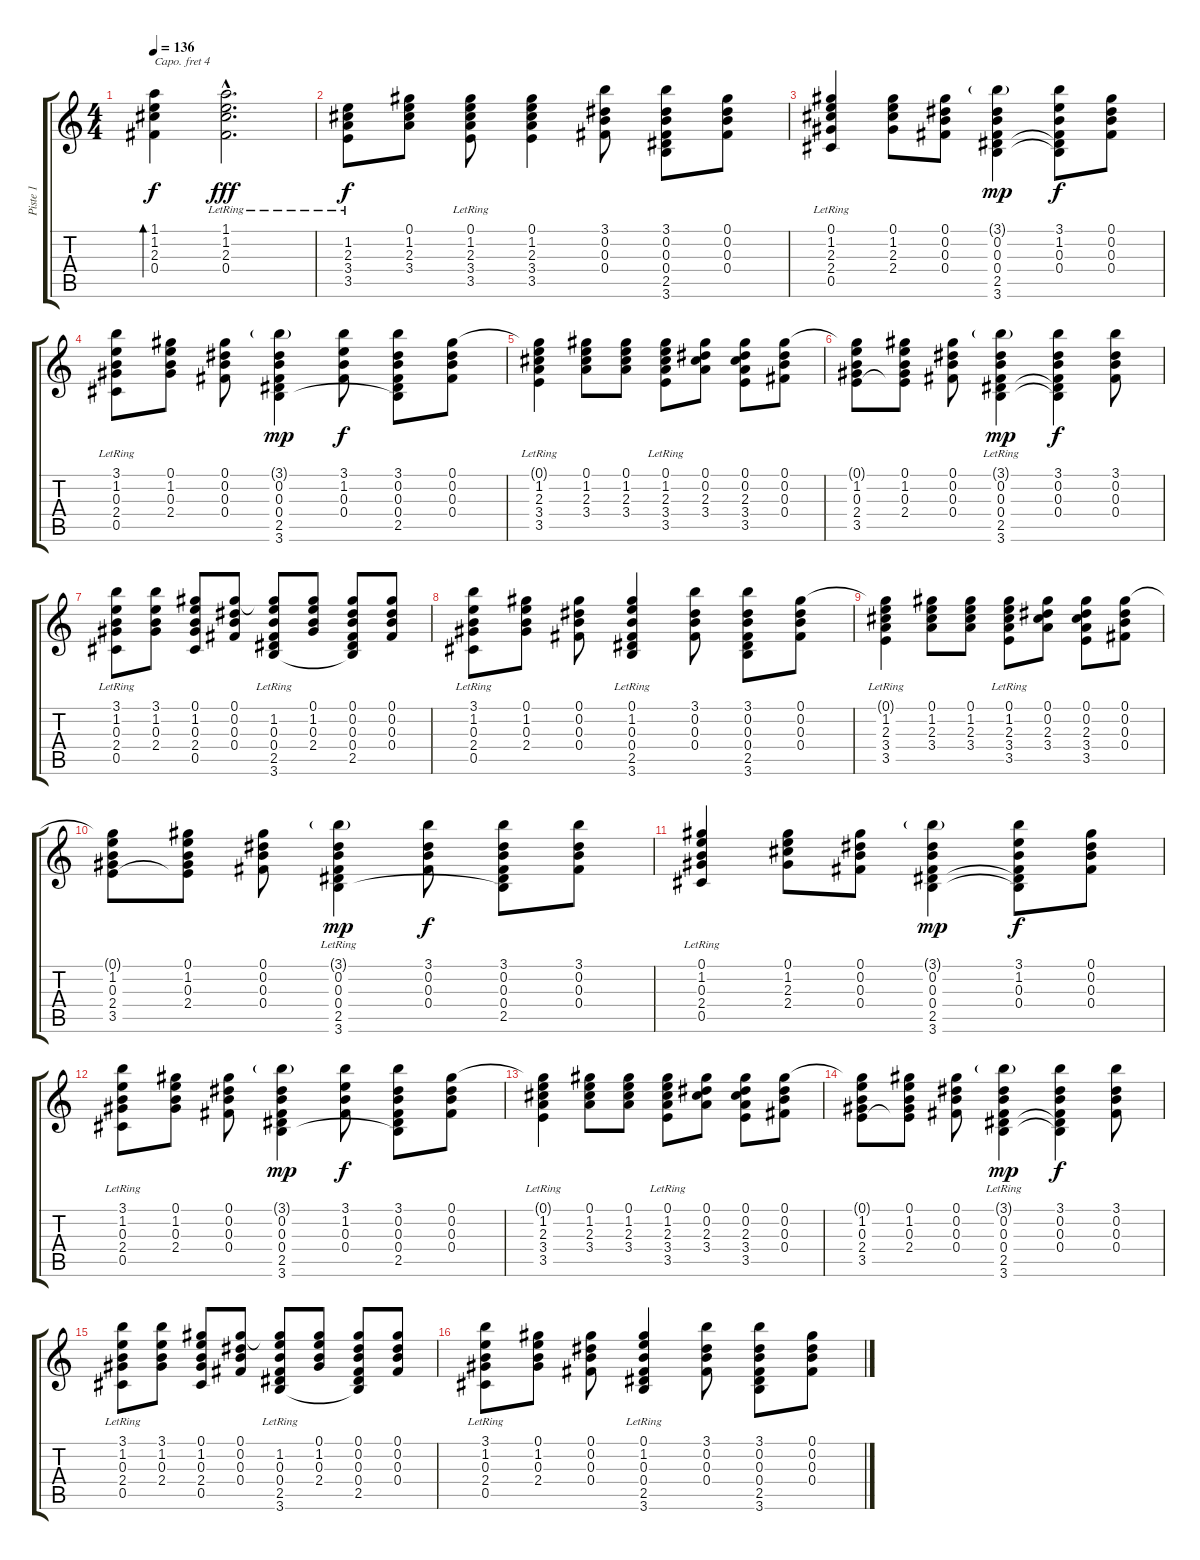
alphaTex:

\track ("Piste 1" "Piste 1") {instrument acousticguitarsteel}
\staff {score tabs}
\capo 4
\tuning (E4 B3 G3 D3 A2 E2) {hide}
\ts (4 4)
\tempo 136
\clef g2
\ks c
(1.1 1.2 2.3 0.4).4{bd 120 dy f instrument acousticguitarsteel} (1.1{hac} 1.2{hac} 2.3{hac} 0.4{hac lr}).2{d dy fff} |
(1.2 2.3 3.4 3.5{lr}).8{dy f} (0.1 1.2 2.3 3.4).8 (0.1 1.2 2.3 3.4 3.5{lr}).8 (0.1 1.2 2.3 3.4 3.5).4 (3.1 0.2 0.3 0.4).8 (3.1 0.2 0.3 0.4 2.5 3.6).8 (0.1 0.2 0.3 0.4).8 |
(0.1 1.2 2.3 2.4 0.5{lr}).4 (0.1 1.2 2.3 2.4).8 (0.1 0.2 0.3 0.4).8 (3.1{g} 0.2 0.3 0.4 2.5 3.6).4{dy mp} (3.1 1.2 0.3 0.4 2.5{t} 3.6{t}).8{dy f} (0.1 0.2 0.3 0.4).8 |
(3.1 1.2 0.3 2.4 0.5{lr}).8 (0.1 1.2 0.3 2.4).8 (0.1 0.2 0.3 0.4).8 (3.1{g} 0.2 0.3 0.4 2.5 3.6).4{dy mp} (3.1 1.2 0.3 0.4).8{dy f} (3.1 0.2 0.3 0.4 2.5 3.6{t}).8 (0.1 0.2 0.3 0.4).8 |
(0.1{t} 1.2 2.3 3.4 3.5{lr}).4 (0.1 1.2 2.3 3.4).8 (0.1 1.2 2.3 3.4).8 (0.1 1.2 2.3 3.4 3.5{lr}).8 (0.1 0.2 2.3 3.4).8 (0.1 0.2 2.3 3.4 3.5).8 (0.1 0.2 0.3 0.4).8 |
(0.1{t} 1.2 0.3 2.4 3.5).8 (0.1 1.2 0.3 2.4 3.5{t}).8 (0.1 0.2 0.3 0.4).8 (3.1{g} 0.2 0.3 0.4 2.5{lr} 3.6).4{dy mp} (3.1 0.2 0.3 0.4 2.5{t} 3.6{t}).4{dy f} (3.1 0.2 0.3 0.4).8 |
(3.1 1.2 0.3 2.4 0.5{lr}).8 (3.1 1.2 0.3 2.4).8 (0.1 1.2 0.3 2.4 0.5).8 (0.1 0.2 0.3 0.4).8 (0.1{t} 1.2 0.3 0.4 2.5{lr} 3.6).8 (0.1 1.2 0.3 2.4).8 (0.1 0.2 0.3 0.4 2.5 3.6{t}).8 (0.1 0.2 0.3 0.4).8 |
(3.1 1.2 0.3 2.4 0.5{lr}).8 (0.1 1.2 0.3 2.4).8 (0.1 0.2 0.3 0.4).8 (0.1 1.2 0.3 0.4 2.5{lr} 3.6{lr}).4 (3.1 0.2 0.3 0.4).8 (3.1 0.2 0.3 0.4 2.5 3.6).8 (0.1 0.2 0.3 0.4).8 |
(0.1{t} 1.2 2.3 3.4 3.5{lr}).4 (0.1 1.2 2.3 3.4).8 (0.1 1.2 2.3 3.4).8 (0.1 1.2 2.3 3.4 3.5{lr}).8 (0.1 0.2 2.3 3.4).8 (0.1 0.2 2.3 3.4 3.5).8 (0.1 0.2 0.3 0.4).8 |
(0.1{t} 1.2 0.3 2.4 3.5).8 (0.1 1.2 0.3 2.4 3.5{t}).8 (0.1 0.2 0.3 0.4).8 (3.1{g} 0.2 0.3 0.4 2.5{lr} 3.6).4{dy mp} (3.1 0.2 0.3 0.4).8{dy f} (3.1 0.2 0.3 0.4 2.5 3.6{t}).8 (3.1 0.2 0.3 0.4).8 |
(0.1 1.2 0.3 2.4 0.5{lr}).4 (0.1 1.2 2.3 2.4).8 (0.1 0.2 0.3 0.4).8 (3.1{g} 0.2 0.3 0.4 2.5 3.6).4{dy mp} (3.1 1.2 0.3 0.4 2.5{t} 3.6{t}).8{dy f} (0.1 0.2 0.3 0.4).8 |
(3.1 1.2 0.3 2.4 0.5{lr}).8 (0.1 1.2 0.3 2.4).8 (0.1 0.2 0.3 0.4).8 (3.1{g} 0.2 0.3 0.4 2.5 3.6).4{dy mp} (3.1 1.2 0.3 0.4).8{dy f} (3.1 0.2 0.3 0.4 2.5 3.6{t}).8 (0.1 0.2 0.3 0.4).8 |
(0.1{t} 1.2 2.3 3.4 3.5{lr}).4 (0.1 1.2 2.3 3.4).8 (0.1 1.2 2.3 3.4).8 (0.1 1.2 2.3 3.4 3.5{lr}).8 (0.1 0.2 2.3 3.4).8 (0.1 0.2 2.3 3.4 3.5).8 (0.1 0.2 0.3 0.4).8 |
(0.1{t} 1.2 0.3 2.4 3.5).8 (0.1 1.2 0.3 2.4 3.5{t}).8 (0.1 0.2 0.3 0.4).8 (3.1{g} 0.2 0.3 0.4 2.5{lr} 3.6).4{dy mp} (3.1 0.2 0.3 0.4 2.5{t} 3.6{t}).4{dy f} (3.1 0.2 0.3 0.4).8 |
(3.1 1.2 0.3 2.4 0.5{lr}).8 (3.1 1.2 0.3 2.4).8 (0.1 1.2 0.3 2.4 0.5).8 (0.1 0.2 0.3 0.4).8 (0.1{t} 1.2 0.3 0.4 2.5{lr} 3.6).8 (0.1 1.2 0.3 2.4).8 (0.1 0.2 0.3 0.4 2.5 3.6{t}).8 (0.1 0.2 0.3 0.4).8 |
(3.1 1.2 0.3 2.4 0.5{lr}).8 (0.1 1.2 0.3 2.4).8 (0.1 0.2 0.3 0.4).8 (0.1 1.2 0.3 0.4 2.5{lr} 3.6{lr}).4 (3.1 0.2 0.3 0.4).8 (3.1 0.2 0.3 0.4 2.5 3.6).8 (0.1 0.2 0.3 0.4).8
